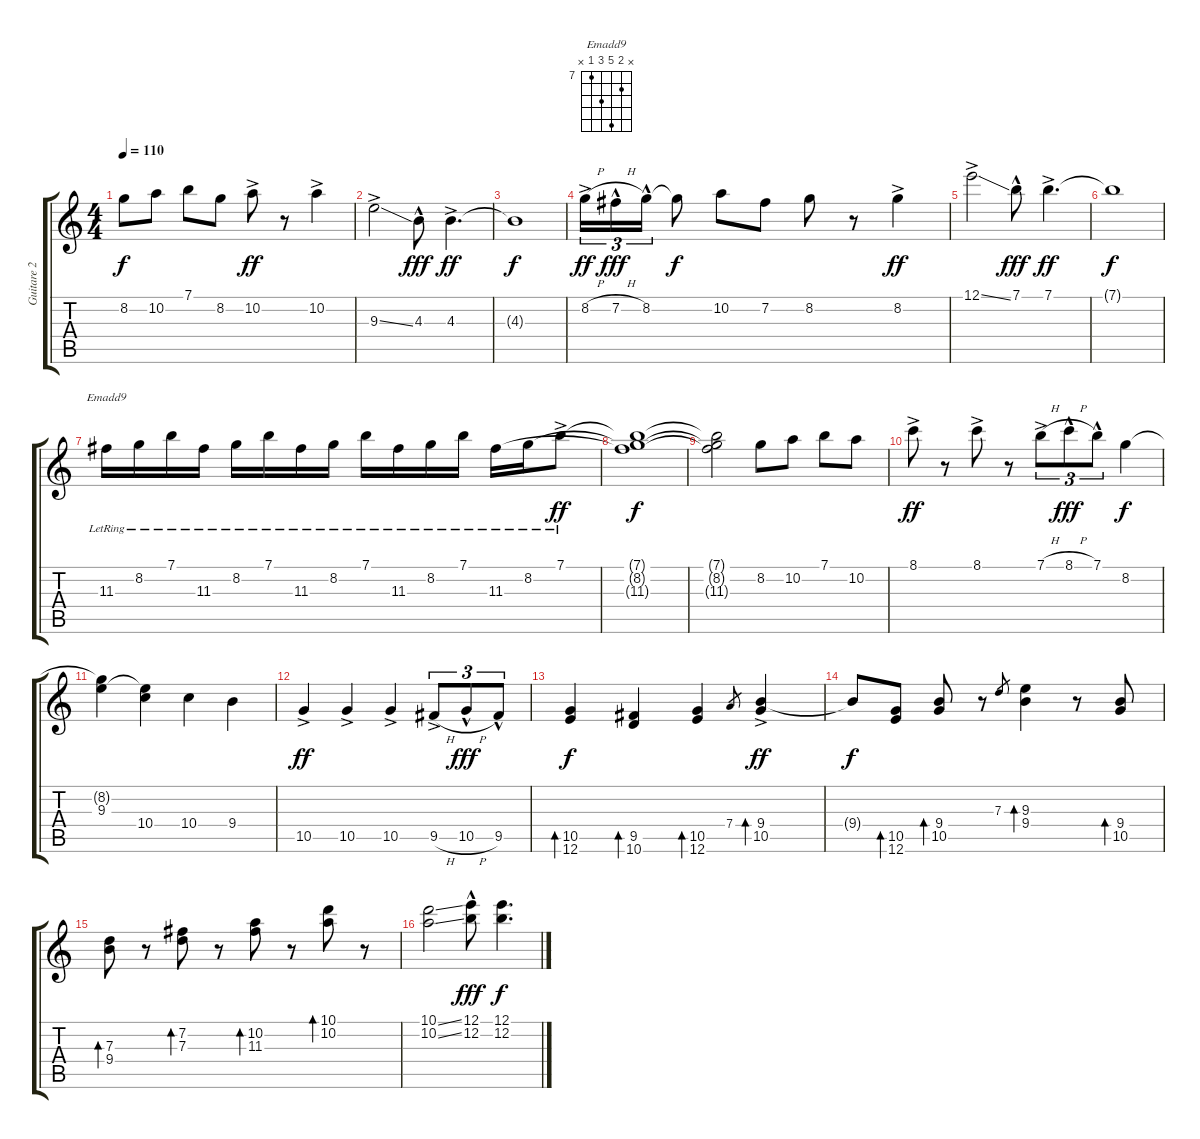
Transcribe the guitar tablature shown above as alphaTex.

\track ("Guitare 2" "Guitare 2") {instrument acousticguitarsteel}
\staff {score tabs}
\tuning (E4 B3 G3 D3 A2 E2) {hide}
\chord ("Emadd9" x 8 11 9 7 x) {firstfret 7}
\ts (4 4)
\tempo 110
\clef g2
\ks c
8.2.8{dy f} 10.2.8 7.1.8 8.2.8 10.2{ac}.8{dy ff} r.8 10.2{ac}.4 |
9.3{ss ac}.2 4.3{hac}.8{dy fff} 4.3{ac}.4{d dy ff} |
4.3{t}.1{dy f} |
8.2{h ac}.16{tu (3 2) dy ff} 7.2{h hac}.16{tu (3 2) dy fff} 8.2{hac}.16{tu (3 2)} 8.2{t}.8{dy f} 10.2.8 7.2.8 8.2.8 r.8 8.2{ac}.4{dy ff} |
12.1{ss ac}.2 7.1{hac}.8{dy fff} 7.1{ac}.4{d dy ff} |
7.1{t}.1{dy f} |
11.3{lr}.16{ch "Emadd9"} 8.2{lr}.16 7.1{lr}.16 11.3{lr}.16 8.2{lr}.16 7.1{lr}.16 11.3{lr}.16 8.2{lr}.16 7.1{lr}.16 11.3{lr}.16 8.2{lr}.16 7.1{lr}.16 11.3{lr}.16 8.2{lr}.16 7.1{ac lr}.8{dy ff} |
(7.1{t} 8.2{t} 11.3{t}).1{dy f} |
(7.1{t} 8.2{t} 11.3{t}).2 8.2.8 10.2.8 7.1.8 10.2.8 |
8.1{ac}.8{dy ff} r.8 8.1{ac}.8 r.8 7.1{h ac}.8{tu (3 2)} 8.1{h hac}.8{tu (3 2) dy fff} 7.1{hac}.8{tu (3 2)} 8.2.4{dy f} |
(8.2{t} 9.3).4 (9.3{t} 10.4).4 10.4.4 9.4.4 |
10.5{ac}.4{dy ff} 10.5{ac}.4 10.5{ac}.4 9.5{h ac}.8{tu (3 2)} 10.5{h hac}.8{tu (3 2) dy fff} 9.5{hac}.8{tu (3 2)} |
(10.5 12.6).4{bd 60 dy f} (9.5 10.6).4{bd 60} (10.5 12.6).4{bd 60} 7.4.8{gr} (9.4{ac} 10.5).4{bd 60 dy ff} |
9.4{t}.8{dy f} (10.5 12.6).8{bd 60} (9.4 10.5).8{bd 60} r.8 7.3.8{gr} (9.3 9.4).4{bd 60} r.8 (9.4 10.5).8{bd 60} |
(7.3 9.4).8{bd 60} r.8 (7.2 7.3).8{bd 60} r.8 (10.2 11.3).8{bd 60} r.8 (10.1 10.2).8{bd 60} r.8 |
(10.1{ss} 10.2{ss}).2 (12.1{hac} 12.2{hac}).8{dy fff} (12.1 12.2).4{d dy f}
